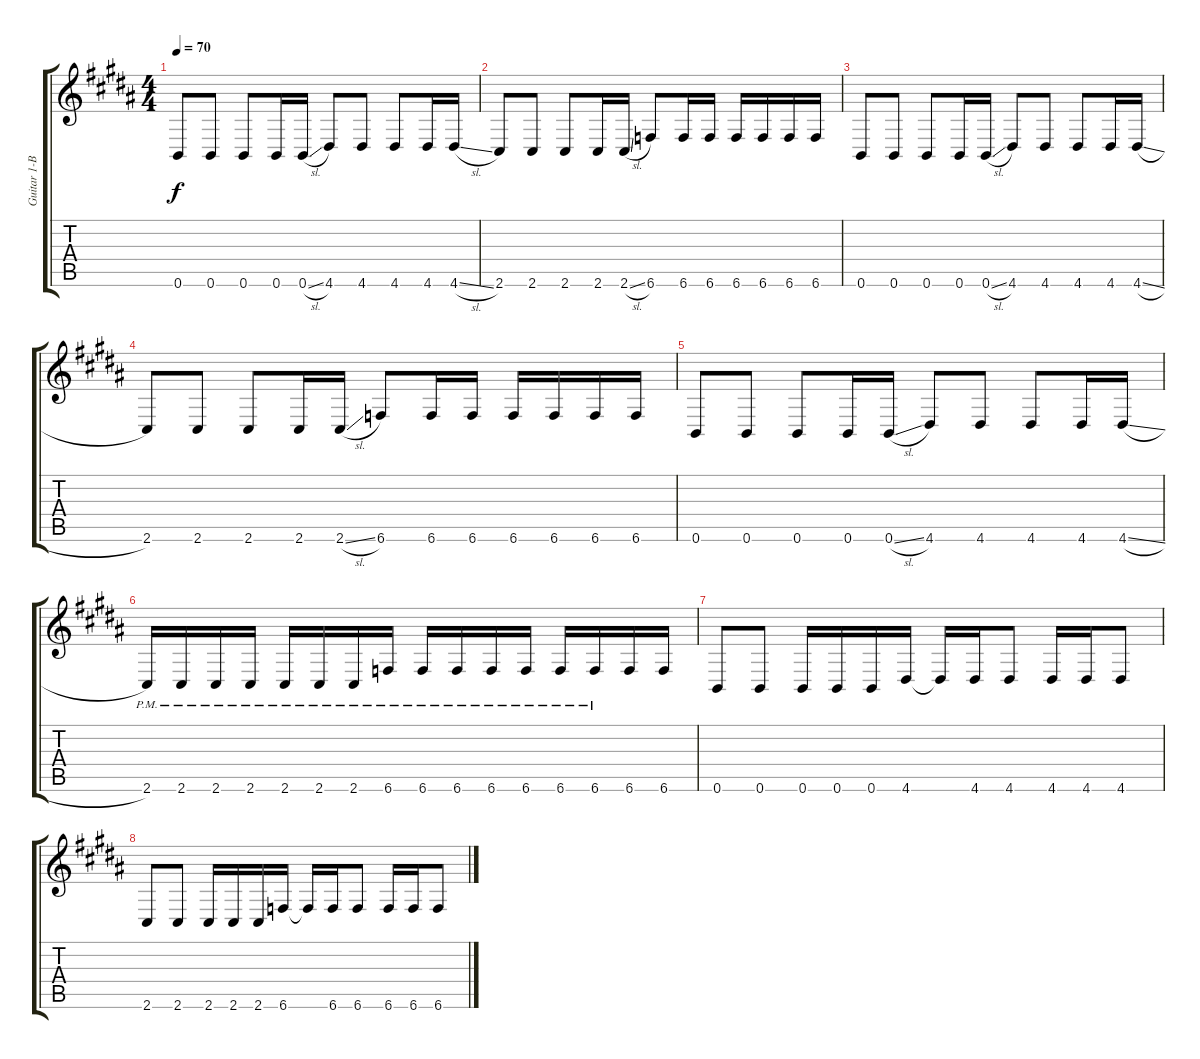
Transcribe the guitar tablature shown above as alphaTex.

\track ("Guitar 1-B" "Guitar 1-B") {instrument electricbasspick}
\staff {score tabs}
\tuning (Eb4 B3 Gb3 B2 Gb2 B1) {hide}
\ts (4 4)
\tempo 70
\clef g2
\ks b
0.6.8{dy f} 0.6.8 0.6.8 0.6.16 0.6{sl}.16 4.6.8 4.6.8 4.6.8 4.6.16 4.6{sl}.16 |
2.6.8 2.6.8 2.6.8 2.6.16 2.6{sl}.16 6.6.8 6.6.16 6.6.16 6.6.16 6.6.16 6.6.16 6.6.16 |
0.6.8 0.6.8 0.6.8 0.6.16 0.6{sl}.16 4.6.8 4.6.8 4.6.8 4.6.16 4.6{sl}.16 |
2.6.8 2.6.8 2.6.8 2.6.16 2.6{sl}.16 6.6.8 6.6.16 6.6.16 6.6.16 6.6.16 6.6.16 6.6.16 |
0.6.8 0.6.8 0.6.8 0.6.16 0.6{sl}.16 4.6.8 4.6.8 4.6.8 4.6.16 4.6{sl}.16 |
2.6{pm}.16 2.6{pm}.16 2.6{pm}.16 2.6{pm}.16 2.6{pm}.16 2.6{pm}.16 2.6{pm}.16 6.6{pm}.16 6.6{pm}.16 6.6{pm}.16 6.6{pm}.16 6.6{pm}.16 6.6{pm}.16 6.6{pm}.16 6.6.16 6.6.16 |
0.6.8 0.6.8 0.6.16 0.6.16 0.6.16 4.6.16 4.6{t}.16 4.6.16 4.6.8 4.6.16 4.6.16 4.6.8 |
2.6.8 2.6.8 2.6.16 2.6.16 2.6.16 6.6.16 6.6{t}.16 6.6.16 6.6.8 6.6.16 6.6.16 6.6.8
